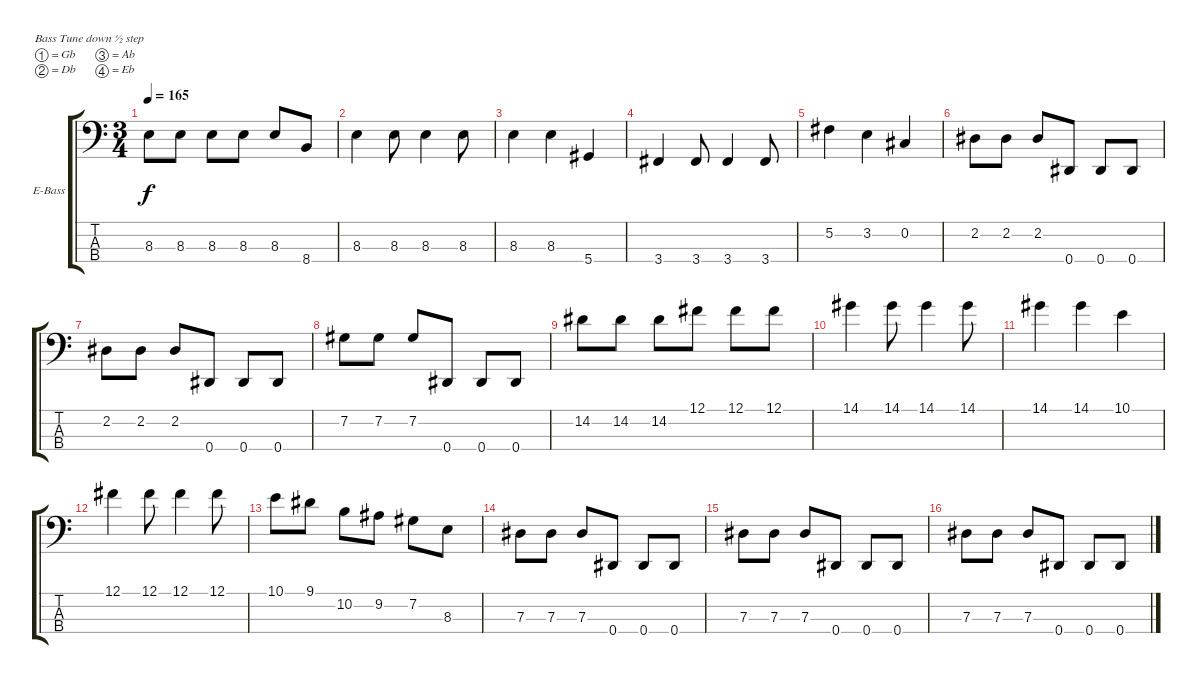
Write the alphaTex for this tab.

\bracketExtendMode groupsimilarinstruments
\firstSystemTrackNameOrientation horizontal
\otherSystemsTrackNameOrientation horizontal
\track ("Electric Bass" "E-Bass") {instrument electricbassfinger}
\staff {score tabs}
\tuning (Gb2 Db2 Ab1 Eb1)
\ts (3 4)
\tempo 165
\clef f4
\ks c
8.3.8{dy f} 8.3.8 8.3.8 8.3.8 8.3.8 8.4.8 |
8.3.4 8.3.8 8.3.4 8.3.8 |
8.3.4 8.3.4 5.4.4 |
3.4.4 3.4.8 3.4.4 3.4.8 |
5.2.4 3.2.4 0.2.4 |
2.2.8 2.2.8 2.2.8 0.4.8 0.4.8 0.4.8 |
2.2.8 2.2.8 2.2.8 0.4.8 0.4.8 0.4.8 |
7.2.8 7.2.8 7.2.8 0.4.8 0.4.8 0.4.8 |
14.2.8 14.2.8 14.2.8 12.1.8 12.1.8 12.1.8 |
14.1.4 14.1.8 14.1.4 14.1.8 |
14.1.4 14.1.4 10.1.4 |
12.1.4 12.1.8 12.1.4 12.1.8 |
10.1.8 9.1.8 10.2.8 9.2.8 7.2.8 8.3.8 |
7.3.8 7.3.8 7.3.8 0.4.8 0.4.8 0.4.8 |
7.3.8 7.3.8 7.3.8 0.4.8 0.4.8 0.4.8 |
7.3.8 7.3.8 7.3.8 0.4.8 0.4.8 0.4.8
